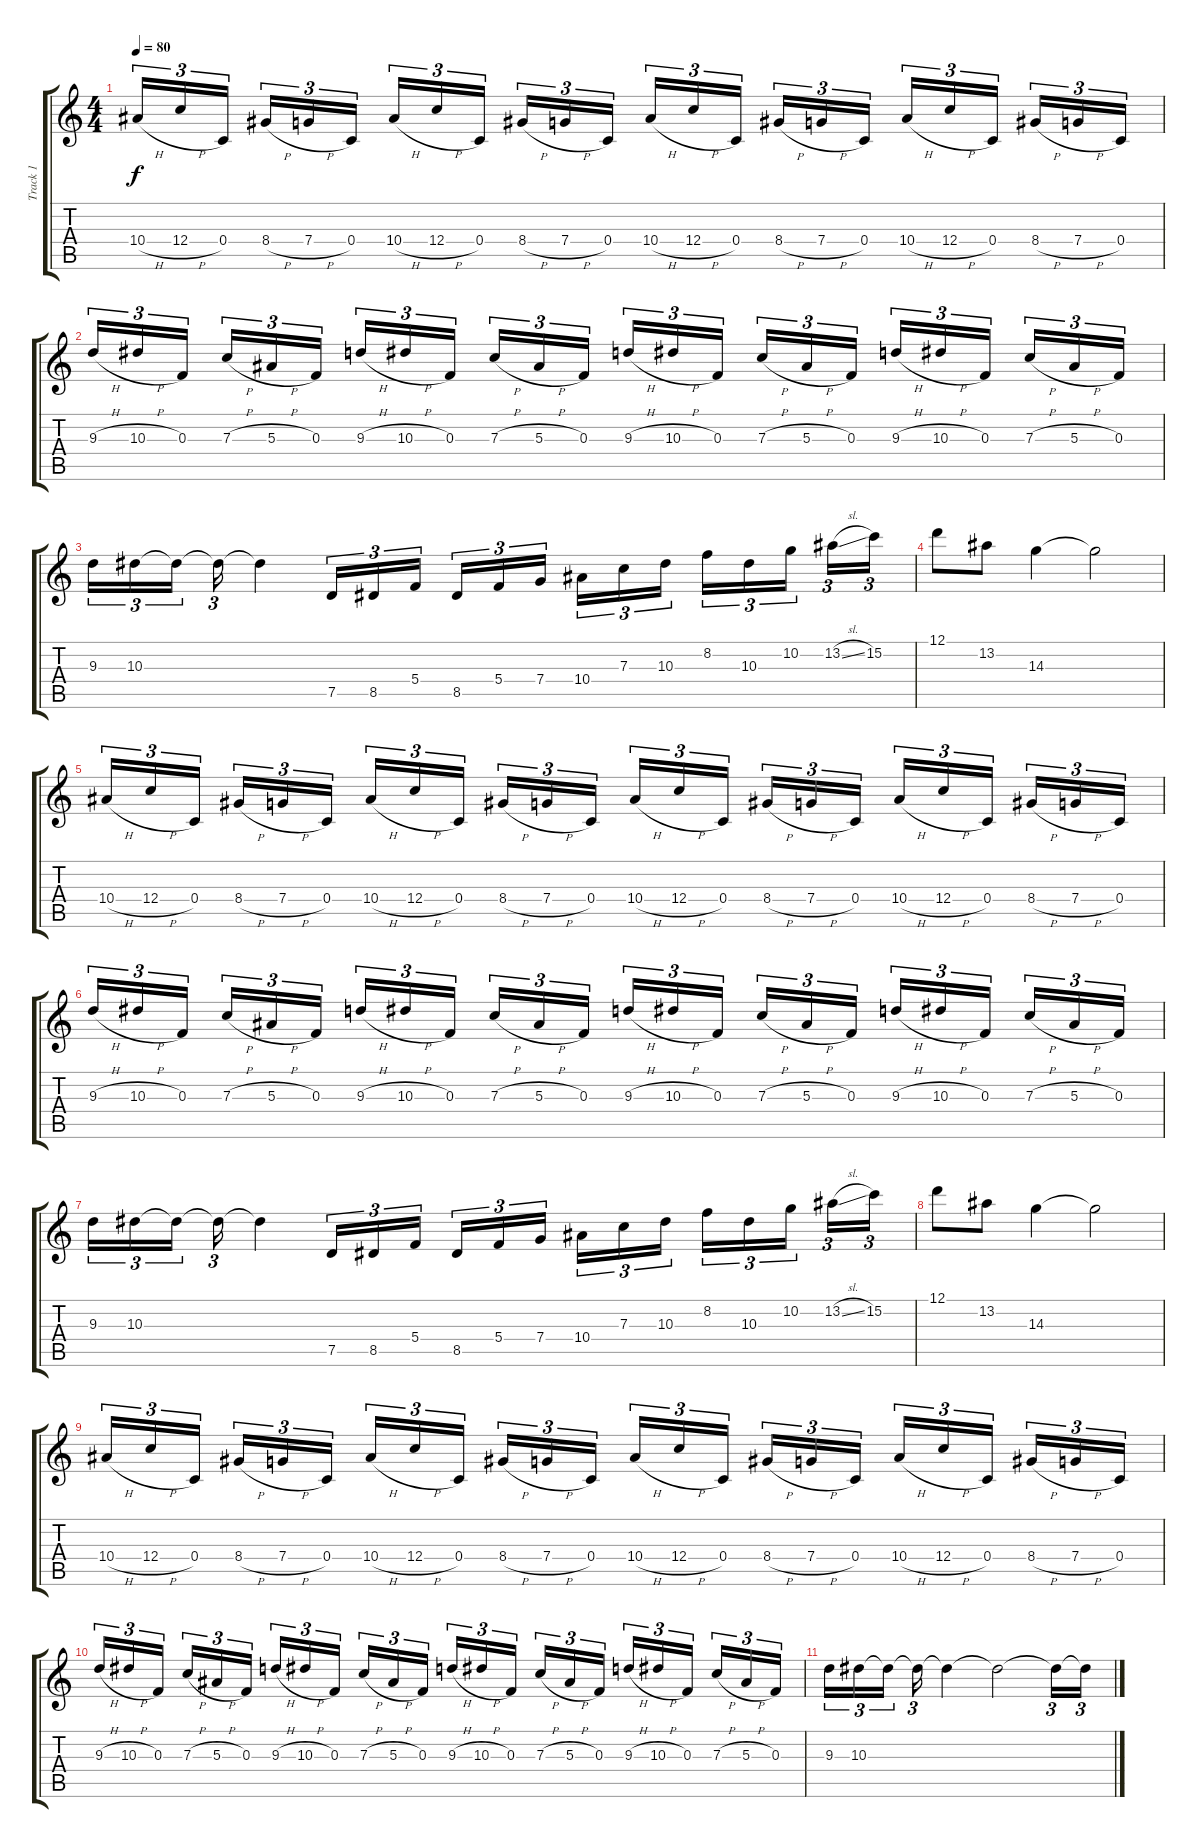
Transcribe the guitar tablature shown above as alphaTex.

\track ("Track 1" "Track 1") {instrument distortionguitar}
\staff {score tabs}
\tuning (D4 A3 F3 C3 G2 C2) {hide}
\ts (4 4)
\tempo 80
\clef g2
\ks c
10.4{h}.16{tu (3 2) dy f} 12.4{h}.16{tu (3 2)} 0.4.16{tu (3 2) beam splitsecondary} 8.4{h}.16{tu (3 2)} 7.4{h}.16{tu (3 2)} 0.4.16{tu (3 2)} 10.4{h}.16{tu (3 2)} 12.4{h}.16{tu (3 2)} 0.4.16{tu (3 2) beam splitsecondary} 8.4{h}.16{tu (3 2)} 7.4{h}.16{tu (3 2)} 0.4.16{tu (3 2)} 10.4{h}.16{tu (3 2)} 12.4{h}.16{tu (3 2)} 0.4.16{tu (3 2) beam splitsecondary} 8.4{h}.16{tu (3 2)} 7.4{h}.16{tu (3 2)} 0.4.16{tu (3 2)} 10.4{h}.16{tu (3 2)} 12.4{h}.16{tu (3 2)} 0.4.16{tu (3 2) beam splitsecondary} 8.4{h}.16{tu (3 2)} 7.4{h}.16{tu (3 2)} 0.4.16{tu (3 2)} |
9.3{h}.16{tu (3 2)} 10.3{h}.16{tu (3 2)} 0.3.16{tu (3 2) beam splitsecondary} 7.3{h}.16{tu (3 2)} 5.3{h}.16{tu (3 2)} 0.3.16{tu (3 2)} 9.3{h}.16{tu (3 2)} 10.3{h}.16{tu (3 2)} 0.3.16{tu (3 2) beam splitsecondary} 7.3{h}.16{tu (3 2)} 5.3{h}.16{tu (3 2)} 0.3.16{tu (3 2)} 9.3{h}.16{tu (3 2)} 10.3{h}.16{tu (3 2)} 0.3.16{tu (3 2) beam splitsecondary} 7.3{h}.16{tu (3 2)} 5.3{h}.16{tu (3 2)} 0.3.16{tu (3 2)} 9.3{h}.16{tu (3 2)} 10.3{h}.16{tu (3 2)} 0.3.16{tu (3 2) beam splitsecondary} 7.3{h}.16{tu (3 2)} 5.3{h}.16{tu (3 2)} 0.3.16{tu (3 2)} |
9.3.16{tu (3 2)} 10.3.16{tu (3 2)} 10.3{t}.16{tu (3 2) beam splitsecondary} 10.3{t}.16{tu (3 2)} 10.3{t}.4 7.5.16{tu (3 2)} 8.5.16{tu (3 2)} 5.4.16{tu (3 2) beam splitsecondary} 8.5.16{tu (3 2)} 5.4.16{tu (3 2)} 7.4.16{tu (3 2) beam splitsecondary} 10.4.16{tu (3 2)} 7.3.16{tu (3 2)} 10.3.16{tu (3 2) beam splitsecondary} 8.2.16{tu (3 2)} 10.3.16{tu (3 2)} 10.2.16{tu (3 2) beam splitsecondary} 13.2{sl}.16{tu (3 2)} 15.2.16{tu (3 2)} |
12.1.8 13.2.8 14.3.4 14.3{t}.2 |
10.4{h}.16{tu (3 2)} 12.4{h}.16{tu (3 2)} 0.4.16{tu (3 2) beam splitsecondary} 8.4{h}.16{tu (3 2)} 7.4{h}.16{tu (3 2)} 0.4.16{tu (3 2)} 10.4{h}.16{tu (3 2)} 12.4{h}.16{tu (3 2)} 0.4.16{tu (3 2) beam splitsecondary} 8.4{h}.16{tu (3 2)} 7.4{h}.16{tu (3 2)} 0.4.16{tu (3 2)} 10.4{h}.16{tu (3 2)} 12.4{h}.16{tu (3 2)} 0.4.16{tu (3 2) beam splitsecondary} 8.4{h}.16{tu (3 2)} 7.4{h}.16{tu (3 2)} 0.4.16{tu (3 2)} 10.4{h}.16{tu (3 2)} 12.4{h}.16{tu (3 2)} 0.4.16{tu (3 2) beam splitsecondary} 8.4{h}.16{tu (3 2)} 7.4{h}.16{tu (3 2)} 0.4.16{tu (3 2)} |
9.3{h}.16{tu (3 2)} 10.3{h}.16{tu (3 2)} 0.3.16{tu (3 2) beam splitsecondary} 7.3{h}.16{tu (3 2)} 5.3{h}.16{tu (3 2)} 0.3.16{tu (3 2)} 9.3{h}.16{tu (3 2)} 10.3{h}.16{tu (3 2)} 0.3.16{tu (3 2) beam splitsecondary} 7.3{h}.16{tu (3 2)} 5.3{h}.16{tu (3 2)} 0.3.16{tu (3 2)} 9.3{h}.16{tu (3 2)} 10.3{h}.16{tu (3 2)} 0.3.16{tu (3 2) beam splitsecondary} 7.3{h}.16{tu (3 2)} 5.3{h}.16{tu (3 2)} 0.3.16{tu (3 2)} 9.3{h}.16{tu (3 2)} 10.3{h}.16{tu (3 2)} 0.3.16{tu (3 2) beam splitsecondary} 7.3{h}.16{tu (3 2)} 5.3{h}.16{tu (3 2)} 0.3.16{tu (3 2)} |
9.3.16{tu (3 2)} 10.3.16{tu (3 2)} 10.3{t}.16{tu (3 2) beam splitsecondary} 10.3{t}.16{tu (3 2)} 10.3{t}.4 7.5.16{tu (3 2)} 8.5.16{tu (3 2)} 5.4.16{tu (3 2) beam splitsecondary} 8.5.16{tu (3 2)} 5.4.16{tu (3 2)} 7.4.16{tu (3 2) beam splitsecondary} 10.4.16{tu (3 2)} 7.3.16{tu (3 2)} 10.3.16{tu (3 2) beam splitsecondary} 8.2.16{tu (3 2)} 10.3.16{tu (3 2)} 10.2.16{tu (3 2) beam splitsecondary} 13.2{sl}.16{tu (3 2)} 15.2.16{tu (3 2)} |
12.1.8 13.2.8 14.3.4 14.3{t}.2 |
10.4{h}.16{tu (3 2)} 12.4{h}.16{tu (3 2)} 0.4.16{tu (3 2) beam splitsecondary} 8.4{h}.16{tu (3 2)} 7.4{h}.16{tu (3 2)} 0.4.16{tu (3 2)} 10.4{h}.16{tu (3 2)} 12.4{h}.16{tu (3 2)} 0.4.16{tu (3 2) beam splitsecondary} 8.4{h}.16{tu (3 2)} 7.4{h}.16{tu (3 2)} 0.4.16{tu (3 2)} 10.4{h}.16{tu (3 2)} 12.4{h}.16{tu (3 2)} 0.4.16{tu (3 2) beam splitsecondary} 8.4{h}.16{tu (3 2)} 7.4{h}.16{tu (3 2)} 0.4.16{tu (3 2)} 10.4{h}.16{tu (3 2)} 12.4{h}.16{tu (3 2)} 0.4.16{tu (3 2) beam splitsecondary} 8.4{h}.16{tu (3 2)} 7.4{h}.16{tu (3 2)} 0.4.16{tu (3 2)} |
9.3{h}.16{tu (3 2)} 10.3{h}.16{tu (3 2)} 0.3.16{tu (3 2) beam splitsecondary} 7.3{h}.16{tu (3 2)} 5.3{h}.16{tu (3 2)} 0.3.16{tu (3 2)} 9.3{h}.16{tu (3 2)} 10.3{h}.16{tu (3 2)} 0.3.16{tu (3 2) beam splitsecondary} 7.3{h}.16{tu (3 2)} 5.3{h}.16{tu (3 2)} 0.3.16{tu (3 2)} 9.3{h}.16{tu (3 2)} 10.3{h}.16{tu (3 2)} 0.3.16{tu (3 2) beam splitsecondary} 7.3{h}.16{tu (3 2)} 5.3{h}.16{tu (3 2)} 0.3.16{tu (3 2)} 9.3{h}.16{tu (3 2)} 10.3{h}.16{tu (3 2)} 0.3.16{tu (3 2) beam splitsecondary} 7.3{h}.16{tu (3 2)} 5.3{h}.16{tu (3 2)} 0.3.16{tu (3 2)} |
9.3.16{tu (3 2)} 10.3.16{tu (3 2)} 10.3{t}.16{tu (3 2) beam splitsecondary} 10.3{t}.16{tu (3 2)} 10.3{t}.4 10.3{t}.2 10.3{t}.16{tu (3 2)} 10.3{t}.16{tu (3 2)}
